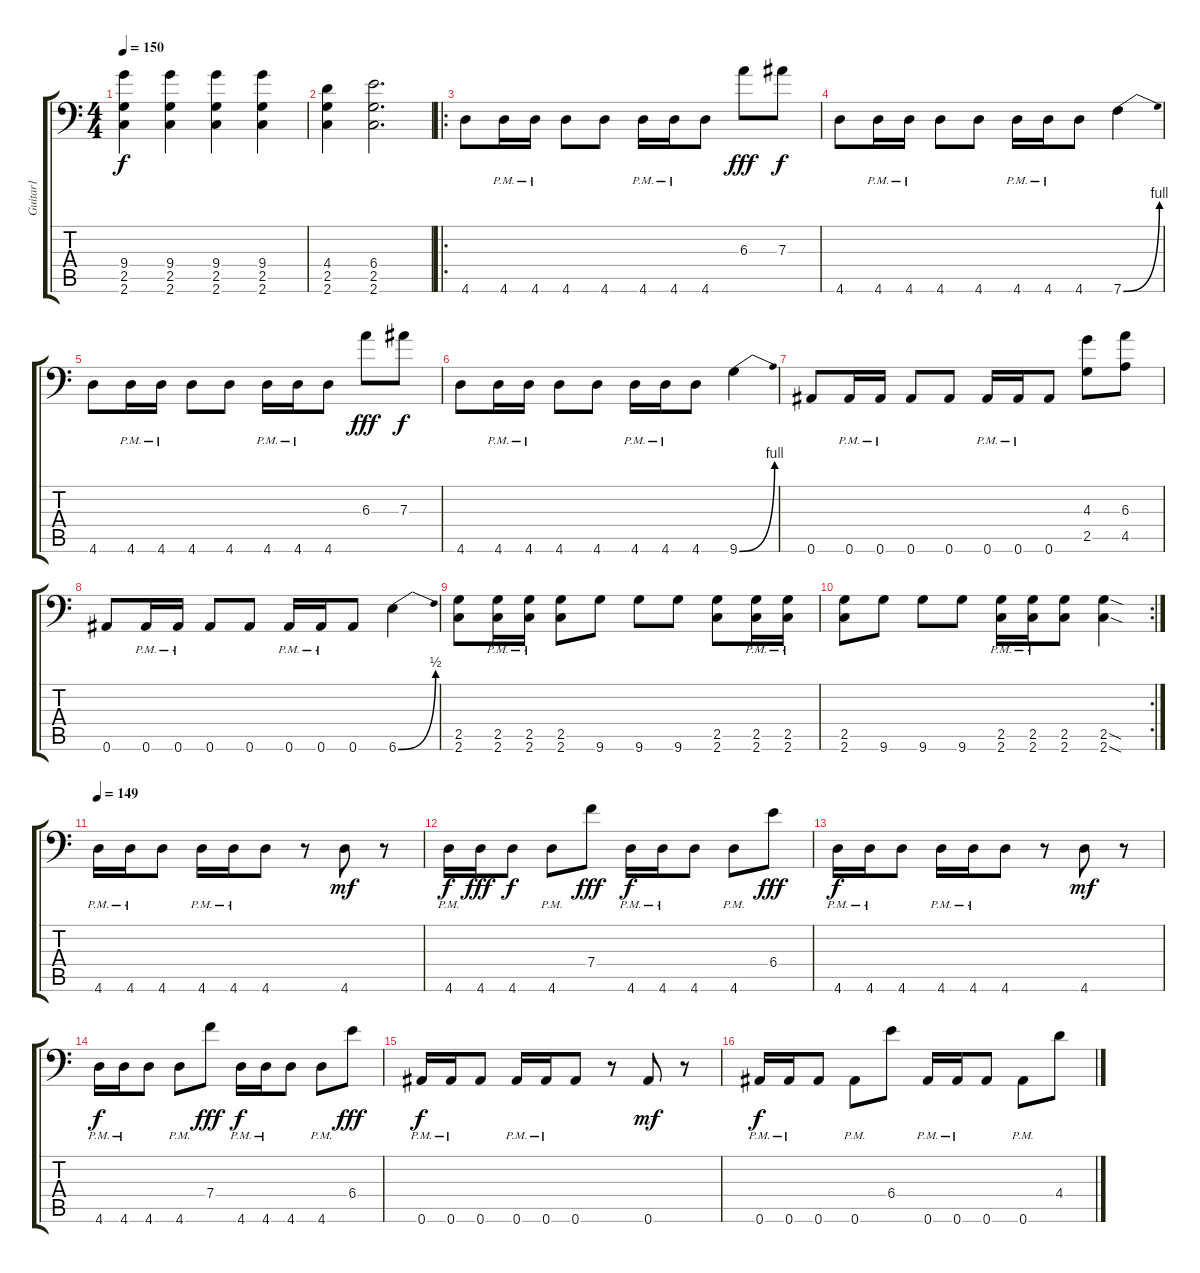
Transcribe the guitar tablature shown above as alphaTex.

\track ("Guitar1" "Guitar1") {solo instrument distortionguitar}
\staff {score tabs}
\tuning (C4 G3 Eb3 Bb2 F2 Bb1) {hide}
\ts (4 4)
\tempo 150
\clef f4
\ks c
(9.4 2.5 2.6).4{dy f} (9.4 2.5 2.6).4 (9.4 2.5 2.6).4 (9.4 2.5 2.6).4 |
(4.4 2.5 2.6).4 (6.4 2.5 2.6).2{d} |
\ro
4.6.8 4.6{pm}.16 4.6{pm}.16 4.6.8 4.6.8 4.6{pm}.16 4.6{pm}.16 4.6.8 6.3.8{dy fff} 7.3.8{dy f} |
4.6.8 4.6{pm}.16 4.6{pm}.16 4.6.8 4.6.8 4.6{pm}.16 4.6{pm}.16 4.6.8 7.6{be (bend 0 0 60 4)}.4 |
4.6.8 4.6{pm}.16 4.6{pm}.16 4.6.8 4.6.8 4.6{pm}.16 4.6{pm}.16 4.6.8 6.3.8{dy fff} 7.3.8{dy f} |
4.6.8 4.6{pm}.16 4.6{pm}.16 4.6.8 4.6.8 4.6{pm}.16 4.6{pm}.16 4.6.8 9.6{be (bend 0 0 60 4)}.4 |
0.6.8 0.6{pm}.16 0.6{pm}.16 0.6.8 0.6.8 0.6{pm}.16 0.6{pm}.16 0.6.8 (4.3 2.5).8 (6.3 4.5).8 |
0.6.8 0.6{pm}.16 0.6{pm}.16 0.6.8 0.6.8 0.6{pm}.16 0.6{pm}.16 0.6.8 6.6{be (bend 0 0 60 2)}.4 |
(2.5 2.6).8 (2.5{pm} 2.6{pm}).16 (2.5{pm} 2.6{pm}).16 (2.5 2.6).8 9.6.8 9.6.8 9.6.8 (2.5 2.6).8 (2.5{pm} 2.6{pm}).16 (2.5{pm} 2.6{pm}).16 |
\rc 2
(2.5 2.6).8 9.6.8 9.6.8 9.6.8 (2.5{pm} 2.6{pm}).16 (2.5{pm} 2.6{pm}).16 (2.5 2.6).8 (2.5{sod} 2.6{sod}).4 |
\tempo 149
4.6{pm}.16 4.6{pm}.16 4.6.8 4.6{pm}.16 4.6{pm}.16 4.6.8 r.8 4.6.8{dy mf} r.8 |
4.6{pm}.16{dy f} 4.6.16{dy fff} 4.6.8{dy f} 4.6{pm}.8 7.4.8{dy fff} 4.6{pm}.16{dy f} 4.6{pm}.16 4.6.8 4.6{pm}.8 6.4.8{dy fff} |
4.6{pm}.16{dy f} 4.6{pm}.16 4.6.8 4.6{pm}.16 4.6{pm}.16 4.6.8 r.8 4.6.8{dy mf} r.8 |
4.6{pm}.16{dy f} 4.6{pm}.16 4.6.8 4.6{pm}.8 7.4.8{dy fff} 4.6{pm}.16{dy f} 4.6{pm}.16 4.6.8 4.6{pm}.8 6.4.8{dy fff} |
0.6{pm}.16{dy f} 0.6{pm}.16 0.6.8 0.6{pm}.16 0.6{pm}.16 0.6.8 r.8 0.6.8{dy mf} r.8 |
0.6{pm}.16{dy f} 0.6{pm}.16 0.6.8 0.6{pm}.8 6.4.8 0.6{pm}.16 0.6{pm}.16 0.6.8 0.6{pm}.8 4.4.8
